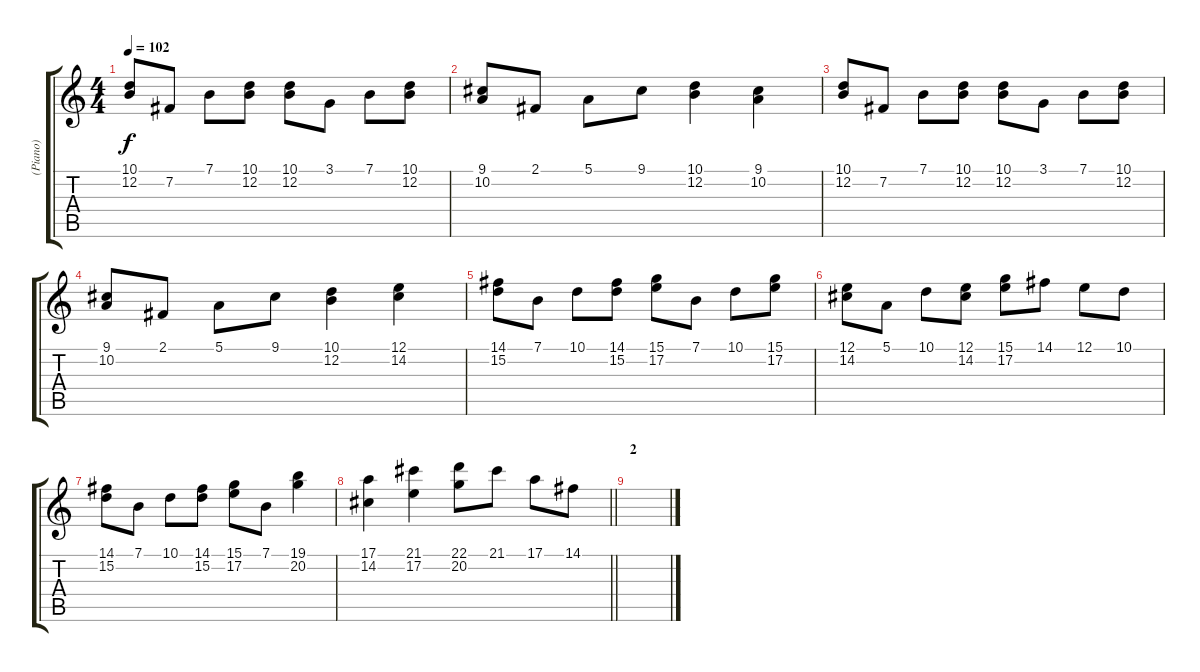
\track ("(Piano)" "(Piano)") {solo instrument acousticgrandpiano}
\staff {score tabs}
\tuning (E4 B3 G3 D3 A2 E2) {hide}
\ts (4 4)
\tempo 102
\clef g2
\ks c
(10.1 12.2).8{dy f} 7.2.8 7.1.8 (10.1 12.2).8 (10.1 12.2).8 3.1.8 7.1.8 (10.1 12.2).8 |
(9.1 10.2).8 2.1.8 5.1.8 9.1.8 (10.1 12.2).4 (9.1 10.2).4 |
(10.1 12.2).8 7.2.8 7.1.8 (10.1 12.2).8 (10.1 12.2).8 3.1.8 7.1.8 (10.1 12.2).8 |
(9.1 10.2).8 2.1.8 5.1.8 9.1.8 (10.1 12.2).4 (12.1 14.2).4 |
(14.1 15.2).8 7.1.8 10.1.8 (14.1 15.2).8 (15.1 17.2).8 7.1.8 10.1.8 (15.1 17.2).8 |
(12.1 14.2).8 5.1.8 10.1.8 (12.1 14.2).8 (15.1 17.2).8 14.1.8 12.1.8 10.1.8 |
(14.1 15.2).8 7.1.8 10.1.8 (14.1 15.2).8 (15.1 17.2).8 7.1.8 (19.1 20.2).4 |
\barLineRight lightlight
(17.1 14.2).4 (21.1 17.2).4 (22.1 20.2).8 21.1.8 17.1.8 14.1.8 |
\section ("" "2")
